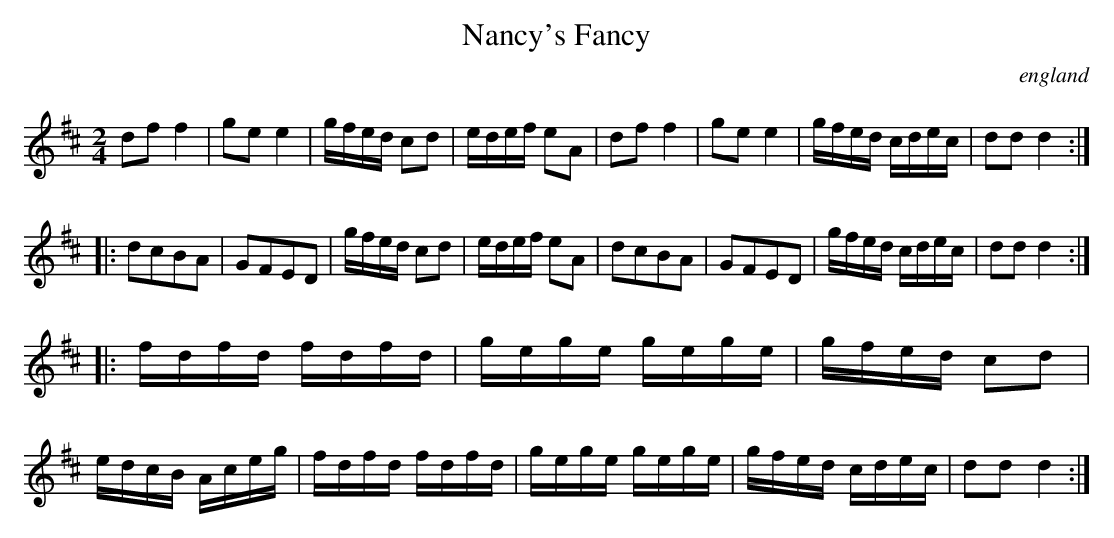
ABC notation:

X:1
T:Nancy's Fancy
O:england
M:2/4
L:1/8
K:D
dff2 | gee2 | g/2f/2e/2d/2 cd| e/2d/2e/2f/2 eA|\
dff2 | gee2 | g/2f/2e/2d/2 c/2d/2e/2c/2|ddd2:|
|:dcBA | GFED | g/2f/2e/2d/2 cd |e/2d/2e/2f/2 eA|\
dcBA | GFED | g/2f/2e/2d/2 c/2d/2e/2c/2|ddd2:|
L:1/16
|: fdfd fdfd | gege gege | gfed c2d2 | edcB Aceg |\
fdfd fdfd | gege gege | gfed cdec | d2d2 d4 :|
